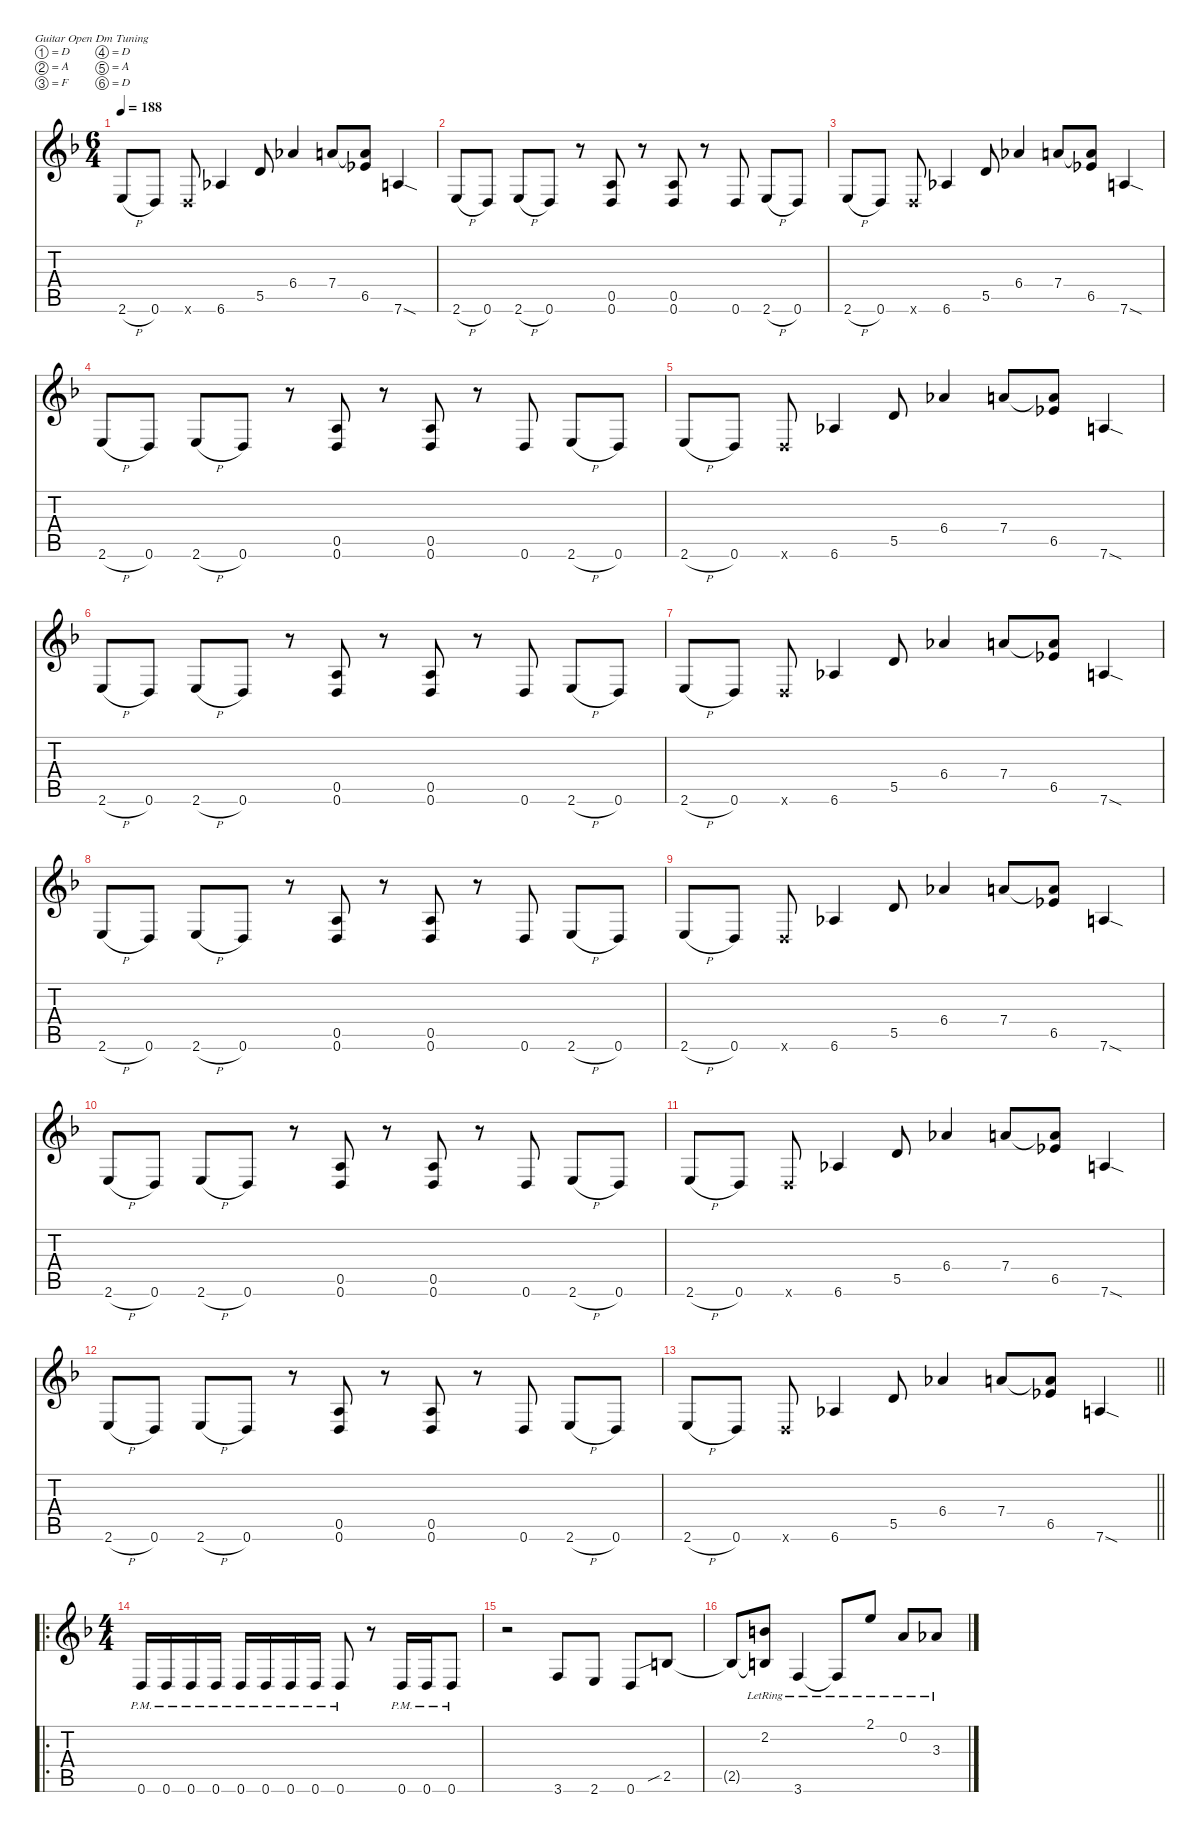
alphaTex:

\defaultSystemsLayout 4
\hideDynamics
\bracketExtendMode nobrackets
\singleTrackTrackNamePolicy hidden
\multiTrackTrackNamePolicy hidden
\firstSystemTrackNameMode fullname
\firstSystemTrackNameOrientation horizontal
\otherSystemsTrackNameOrientation horizontal
\track ("Mikael Akerfeldt" "dist.guit.") {defaultSystemsLayout 4 mute instrument distortionguitar}
\staff {score tabs}
\tuning (D4 A3 F3 D3 A2 D2)
\ts (6 4)
\tempo 188
\clef g2
\ks dminor
2.6{h acc forcenatural}.8{dy f beam Up} 0.6{acc forcenatural}.8{beam Up} 0.6{x acc forcenatural}.8{beam Up} 6.6{acc b}.4{beam Up} 5.5{acc forcenatural}.8{beam Up} 6.4{acc b}.4{beam Up} 7.4{acc forcenatural}.8{beam Up} (7.4{t acc forcenatural} 6.5{acc b}).8{beam Up} 7.6{sod acc forcenatural}.4{beam Up} |
2.6{h acc forcenatural}.8{beam Up} 0.6{acc forcenatural}.8{beam Up} 2.6{h acc forcenatural}.8{beam Up} 0.6{acc forcenatural}.8{beam Up} r.8{beam Up} (0.5{acc forcenatural} 0.6{acc forcenatural}).8{beam Up} r.8{beam Up} (0.5{acc forcenatural} 0.6{acc forcenatural}).8{beam Up} r.8{beam Up} 0.6{acc forcenatural}.8{beam Up} 2.6{h acc forcenatural}.8{beam Up} 0.6{acc forcenatural}.8{beam Up} |
2.6{h acc forcenatural}.8{beam Up} 0.6{acc forcenatural}.8{beam Up} 0.6{x acc forcenatural}.8{beam Up} 6.6{acc b}.4{beam Up} 5.5{acc forcenatural}.8{beam Up} 6.4{acc b}.4{beam Up} 7.4{acc forcenatural}.8{beam Up} (7.4{t acc forcenatural} 6.5{acc b}).8{beam Up} 7.6{sod acc forcenatural}.4{beam Up} |
2.6{h acc forcenatural}.8{beam Up} 0.6{acc forcenatural}.8{beam Up} 2.6{h acc forcenatural}.8{beam Up} 0.6{acc forcenatural}.8{beam Up} r.8{beam Up} (0.5{acc forcenatural} 0.6{acc forcenatural}).8{beam Up} r.8{beam Up} (0.5{acc forcenatural} 0.6{acc forcenatural}).8{beam Up} r.8{beam Up} 0.6{acc forcenatural}.8{beam Up} 2.6{h acc forcenatural}.8{beam Up} 0.6{acc forcenatural}.8{beam Up} |
2.6{h acc forcenatural}.8{beam Up} 0.6{acc forcenatural}.8{beam Up} 0.6{x acc forcenatural}.8{beam Up} 6.6{acc b}.4{beam Up} 5.5{acc forcenatural}.8{beam Up} 6.4{acc b}.4{beam Up} 7.4{acc forcenatural}.8{beam Up} (7.4{t acc forcenatural} 6.5{acc b}).8{beam Up} 7.6{sod acc forcenatural}.4{beam Up} |
2.6{h acc forcenatural}.8{beam Up} 0.6{acc forcenatural}.8{beam Up} 2.6{h acc forcenatural}.8{beam Up} 0.6{acc forcenatural}.8{beam Up} r.8{beam Up} (0.5{acc forcenatural} 0.6{acc forcenatural}).8{beam Up} r.8{beam Up} (0.5{acc forcenatural} 0.6{acc forcenatural}).8{beam Up} r.8{beam Up} 0.6{acc forcenatural}.8{beam Up} 2.6{h acc forcenatural}.8{beam Up} 0.6{acc forcenatural}.8{beam Up} |
2.6{h acc forcenatural}.8{beam Up} 0.6{acc forcenatural}.8{beam Up} 0.6{x acc forcenatural}.8{beam Up} 6.6{acc b}.4{beam Up} 5.5{acc forcenatural}.8{beam Up} 6.4{acc b}.4{beam Up} 7.4{acc forcenatural}.8{beam Up} (7.4{t acc forcenatural} 6.5{acc b}).8{beam Up} 7.6{sod acc forcenatural}.4{beam Up} |
2.6{h acc forcenatural}.8{beam Up} 0.6{acc forcenatural}.8{beam Up} 2.6{h acc forcenatural}.8{beam Up} 0.6{acc forcenatural}.8{beam Up} r.8{beam Up} (0.5{acc forcenatural} 0.6{acc forcenatural}).8{beam Up} r.8{beam Up} (0.5{acc forcenatural} 0.6{acc forcenatural}).8{beam Up} r.8{beam Up} 0.6{acc forcenatural}.8{beam Up} 2.6{h acc forcenatural}.8{beam Up} 0.6{acc forcenatural}.8{beam Up} |
2.6{h acc forcenatural}.8{beam Up} 0.6{acc forcenatural}.8{beam Up} 0.6{x acc forcenatural}.8{beam Up} 6.6{acc b}.4{beam Up} 5.5{acc forcenatural}.8{beam Up} 6.4{acc b}.4{beam Up} 7.4{acc forcenatural}.8{beam Up} (7.4{t acc forcenatural} 6.5{acc b}).8{beam Up} 7.6{sod acc forcenatural}.4{beam Up} |
2.6{h acc forcenatural}.8{beam Up} 0.6{acc forcenatural}.8{beam Up} 2.6{h acc forcenatural}.8{beam Up} 0.6{acc forcenatural}.8{beam Up} r.8{beam Up} (0.5{acc forcenatural} 0.6{acc forcenatural}).8{beam Up} r.8{beam Up} (0.5{acc forcenatural} 0.6{acc forcenatural}).8{beam Up} r.8{beam Up} 0.6{acc forcenatural}.8{beam Up} 2.6{h acc forcenatural}.8{beam Up} 0.6{acc forcenatural}.8{beam Up} |
2.6{h acc forcenatural}.8{beam Up} 0.6{acc forcenatural}.8{beam Up} 0.6{x acc forcenatural}.8{beam Up} 6.6{acc b}.4{beam Up} 5.5{acc forcenatural}.8{beam Up} 6.4{acc b}.4{beam Up} 7.4{acc forcenatural}.8{beam Up} (7.4{t acc forcenatural} 6.5{acc b}).8{beam Up} 7.6{sod acc forcenatural}.4{beam Up} |
2.6{h acc forcenatural}.8{beam Up} 0.6{acc forcenatural}.8{beam Up} 2.6{h acc forcenatural}.8{beam Up} 0.6{acc forcenatural}.8{beam Up} r.8{beam Up} (0.5{acc forcenatural} 0.6{acc forcenatural}).8{beam Up} r.8{beam Up} (0.5{acc forcenatural} 0.6{acc forcenatural}).8{beam Up} r.8{beam Up} 0.6{acc forcenatural}.8{beam Up} 2.6{h acc forcenatural}.8{beam Up} 0.6{acc forcenatural}.8{beam Up} |
\barLineRight lightlight
2.6{h acc forcenatural}.8{beam Up} 0.6{acc forcenatural}.8{beam Up} 0.6{x acc forcenatural}.8{beam Up} 6.6{acc b}.4{beam Up} 5.5{acc forcenatural}.8{beam Up} 6.4{acc b}.4{beam Up} 7.4{acc forcenatural}.8{beam Up} (7.4{t acc forcenatural} 6.5{acc b}).8{beam Up} 7.6{sod acc forcenatural}.4{beam Up} |
\ro
\ts (4 4)
\beaming (8 2 2 2 2)
0.6{pm acc forcenatural}.16{beam Up} 0.6{pm acc forcenatural}.16{beam Up} 0.6{pm acc forcenatural}.16{beam Up} 0.6{pm acc forcenatural}.16{beam Up} 0.6{pm acc forcenatural}.16{beam Up} 0.6{pm acc forcenatural}.16{beam Up} 0.6{pm acc forcenatural}.16{beam Up} 0.6{pm acc forcenatural}.16{beam Up} 0.6{pm acc forcenatural}.8{beam Up} r.8{beam Up} 0.6{pm acc forcenatural}.16{beam Up} 0.6{pm acc forcenatural}.16{beam Up} 0.6{pm acc forcenatural}.8{beam Up} |
r.2{beam Down} 3.6{acc forcenatural}.8{beam Up} 2.6{acc forcenatural}.8{beam Up} 0.6{acc forcenatural}.8{beam Up} 2.5{sib acc forcenatural}.8{beam Up} |
2.5{t acc forcenatural}.8{beam Up} (2.2{lr acc forcenatural} 2.5{t acc forcenatural}).8{beam Up} 3.6{lr acc forcenatural}.4{beam Up} 3.6{lr t acc forcenatural}.8{beam Up} 2.1{lr acc forcenatural}.8{beam Up} 0.2{lr acc forcenatural}.8{beam Up} 3.3{lr acc b}.8{beam Up}
